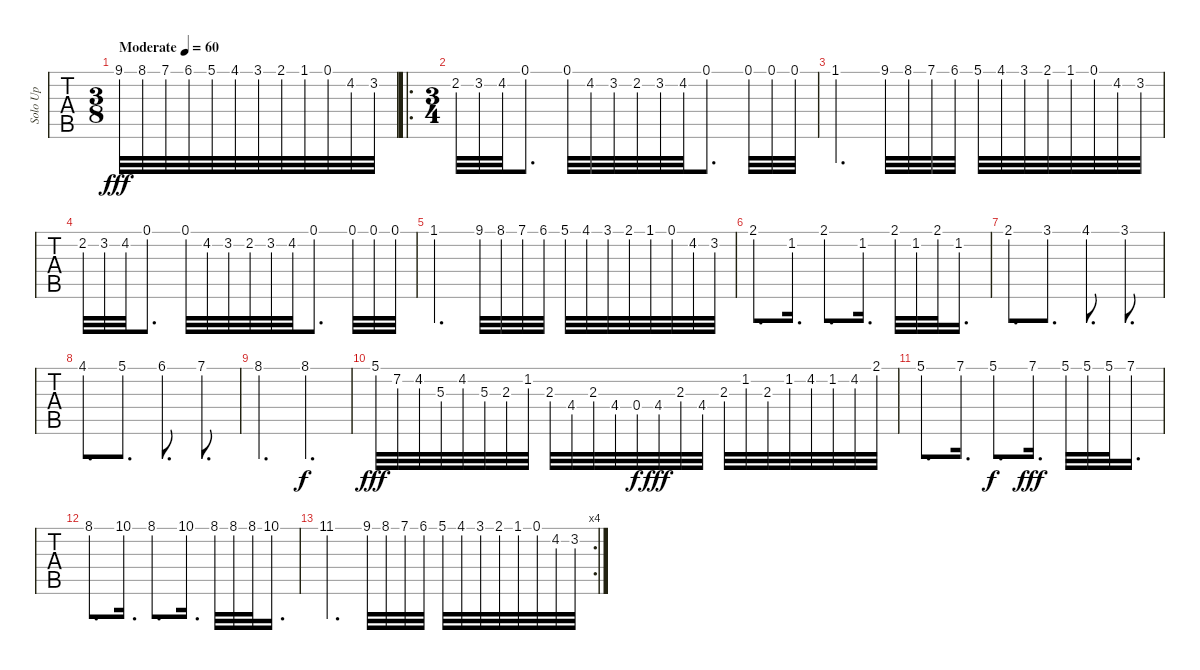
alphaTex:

\track ("Solo Up" "Solo Up") {instrument acousticgrandpiano}
\staff {tabs}
\tuning (E4 B3 G3 D3 A2 E2) {hide}
\ts (3 8)
\tempo (60 "Moderate")
\clef g2
\ks c
9.1.32{dy fff instrument acousticgrandpiano} 8.1.32 7.1.32 6.1.32 5.1.32 4.1.32 3.1.32 2.1.32 1.1.32 0.1.32 4.2.32 3.2.32 |
\ro
\ts (3 4)
2.2.32 3.2.32 4.2.32 0.1.8{d} 0.1.32 4.2.32 3.2.32 2.2.32 3.2.32 4.2.32 0.1.8{d} 0.1.32 0.1.32 0.1.32 |
1.1.4{d} 9.1.32 8.1.32 7.1.32 6.1.32 5.1.32 4.1.32 3.1.32 2.1.32 1.1.32 0.1.32 4.2.32 3.2.32 |
2.2.32 3.2.32 4.2.32 0.1.8{d} 0.1.32 4.2.32 3.2.32 2.2.32 3.2.32 4.2.32 0.1.8{d} 0.1.32 0.1.32 0.1.32 |
1.1.4{d} 9.1.32 8.1.32 7.1.32 6.1.32 5.1.32 4.1.32 3.1.32 2.1.32 1.1.32 0.1.32 4.2.32 3.2.32 |
2.1.8{d} 1.2.16{d} 2.1.8{d} 1.2.16{d} 2.1.32 1.2.32 2.1.32 1.2.16{d} |
2.1.8{d} 3.1.8{d} 4.1.8{d} 3.1.8{d} |
4.1.8{d} 5.1.8{d} 6.1.8{d} 7.1.8{d} |
8.1.4{d} 8.1.4{d dy f} |
5.1.32{dy fff} 7.2.32 4.2.32 5.3.32 4.2.32 5.3.32 2.3.32 1.2.32 2.3.32 4.4.32 2.3.32 4.4.32 0.4.32{dy f} 4.4.32{dy fff} 2.3.32 4.4.32 2.3.32 1.2.32 2.3.32 1.2.32 4.2.32 1.2.32 4.2.32 2.1.32 |
5.1.8{d} 7.1.16{d} 5.1.8{d dy f} 7.1.16{d dy fff} 5.1.32 5.1.32 5.1.32 7.1.16{d} |
8.1.8{d} 10.1.16{d} 8.1.8{d} 10.1.16{d} 8.1.32 8.1.32 8.1.32 10.1.16{d} |
\rc 4
11.1.4{d} 9.1.32 8.1.32 7.1.32 6.1.32 5.1.32 4.1.32 3.1.32 2.1.32 1.1.32 0.1.32 4.2.32 3.2.32
